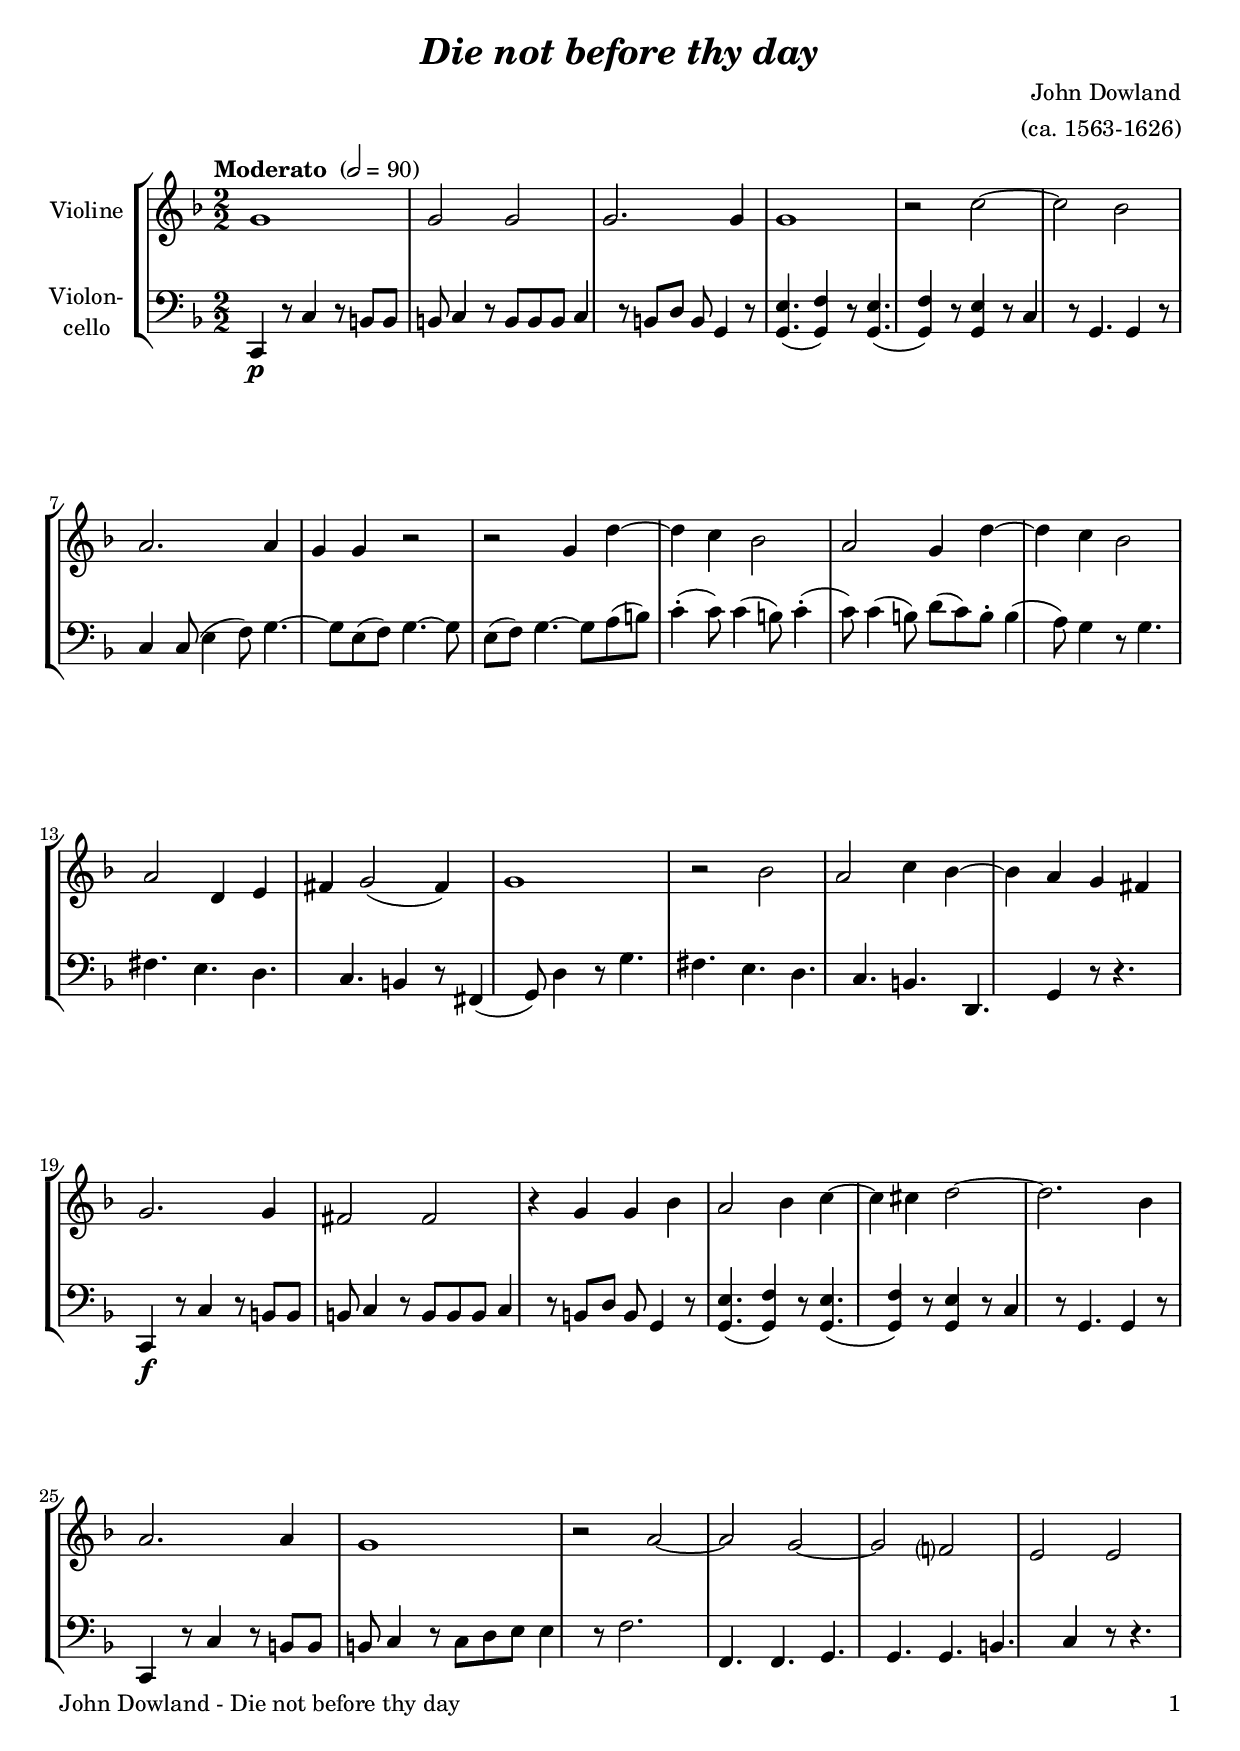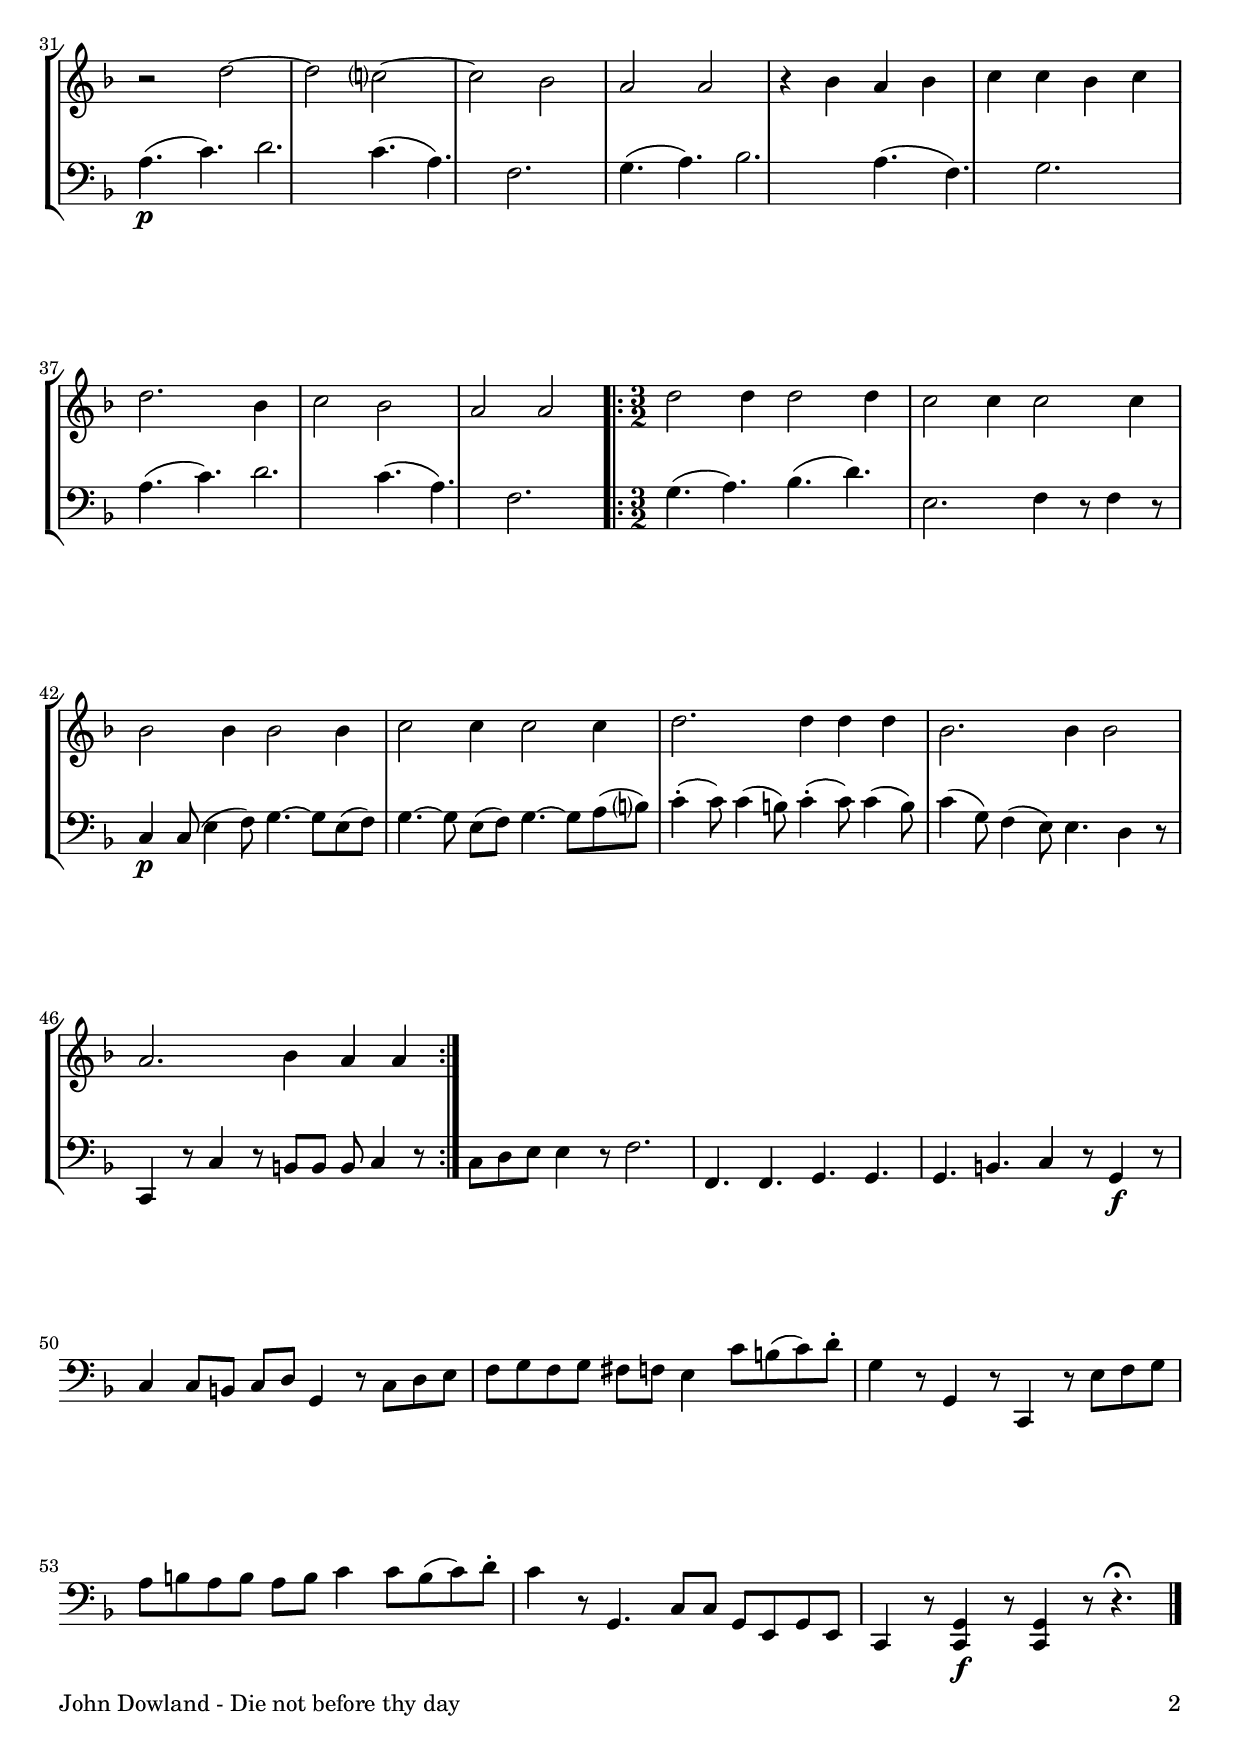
\version "2.18.2"
\include "deutsch.ly"
  
#(set-global-staff-size 20)

\header {
  title     = \markup \bold \italic "Die not before thy day"
  composer  = "John Dowland"
  arranger  = "(ca. 1563-1626)"
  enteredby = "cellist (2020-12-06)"
%  piece     = ""
}

voiceconsts = {
  \key d \minor
  \time 2/2
  \clef "treble"
  \numericTimeSignature
  % Set default beaming for all staves
%  \set Timing.beamExceptions = #'()
%  \set Timing.baseMoment     = #(ly:make-moment 1 4)
%  \set Timing.beatStructure  = #'(1 1 1)
  \tempo "Moderato " 2=90
}

mivl = "violin"
%miba = "pizzicato strings"
miba = "cello"

rit = \mark \markup \box \italic "rit."

va = \relative c'' {
  \voiceconsts

  g1
  g2 g
  g2. g4
  g1
  r2 c~
  c b
  a2. a4
  g g r2

  r g4 d'~
  d c b2
  a g4 d'~
  d c b2
  a d,4 e
  fis g2( fis4)

  g1
  r2 b
  a c4 b~
  b a g fis
  g2. g4
  fis2 fis
  r4 g g b

  a2 b4 c~
  c cis d2~
  d2. b4
  a2. a4
  g1
  r2 a~
  a g~
  g f?

  e e
  r d'~
  d c?~
  c b
  a a
  r4 b a b
  c c b c
  d2. b4

  c2 b a a
  \repeat volta 2 {
    \time 3/2 d d4 d2 d4
    c2 c4 c2 c4
    b2 b4 b2 b4

    c2 c4 c2 c4
    d2. d4 d d
    b2. b4 b2
    a2. b4 a a
  }
}

\include "v2.ily"

music = \new StaffGroup <<
      \new Staff {
	\set Staff.midiInstrument = \mivl
	\set Staff.instrumentName = \markup \center-column { "Violine" }
	\transpose d d { \va }
      }

      \new Staff {
	\set Staff.midiInstrument = \miba
	\set Staff.instrumentName = \markup \center-column { "Violon-" "cello" }
	\transpose d d { \vb }
      }
>>

\book {
   \paper {
    print-page-number = ##t
    print-first-page-number = ##t
    ragged-last-bottom = ##f
    oddHeaderMarkup = \markup \null
    evenHeaderMarkup = \markup \null
    oddFooterMarkup = \markup {
      \fill-line {
        \on-the-fly #print-page-number-check-first
        "John Dowland - Die not before thy day" \fromproperty #'page:page-number-string
      }
    }
    evenFooterMarkup = \oddFooterMarkup
  } \score {
    \music
    \layout {}
  }

  \score {
    \unfoldRepeats \music

    \midi {
      \context {
        \Score
      }
    }
  }
}